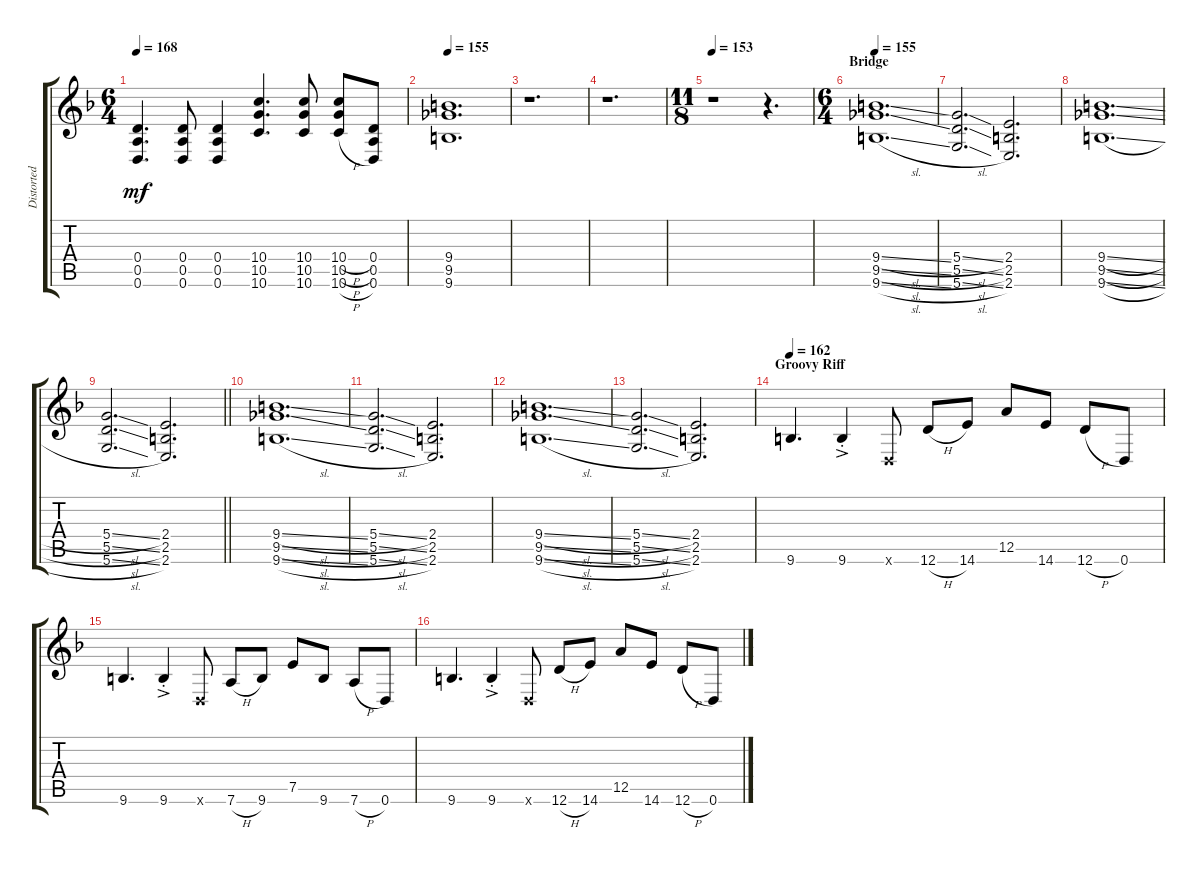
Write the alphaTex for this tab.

\track ("Distorted Center Guitar" "Distorted ") {instrument distortionguitar}
\staff {score tabs}
\tuning (E4 B3 G3 D3 A2 D2) {hide}
\ts (6 4)
\tempo 168
\clef g2
\ks dminor
(0.4 0.5 0.6).4{d dy mf} (0.4 0.5 0.6).8 (0.4 0.5 0.6).4 (10.4 10.5 10.6).4{d} (10.4 10.5 10.6).8 (10.4{h} 10.5{h} 10.6{h}).8 (0.4 0.5 0.6).8 |
\tempo 155
(9.4 9.5 9.6).1{d} |
r.1{d} |
r.1{d} |
\ts (11 8)
\tempo 153
r.1 r.4{d} |
\ts (6 4)
\section ("" "Bridge")
\tempo 155
(9.4{sl} 9.5{sl} 9.6{sl}).1{d} |
(5.4{sl} 5.5{sl} 5.6{sl}).2{d} (2.4 2.5 2.6).2{d} |
(9.4{sl} 9.5{sl} 9.6{sl}).1{d} |
\barLineRight lightlight
(5.4{sl} 5.5{sl} 5.6{sl}).2{d} (2.4 2.5 2.6).2{d} |
(9.4{sl} 9.5{sl} 9.6{sl}).1{d} |
(5.4{sl} 5.5{sl} 5.6{sl}).2{d} (2.4 2.5 2.6).2{d} |
(9.4{sl} 9.5{sl} 9.6{sl}).1{d} |
(5.4{sl} 5.5{sl} 5.6{sl}).2{d} (2.4 2.5 2.6).2{d} |
\section ("" "Groovy Riff")
\tempo 162
9.6.4{d} 9.6{ac st}.4 0.6{x}.8 12.6{h}.8 14.6.8 12.5.8 14.6.8 12.6{h}.8 0.6.8 |
9.6.4{d} 9.6{ac st}.4 0.6{x}.8 7.6{h}.8 9.6.8 7.5.8 9.6.8 7.6{h}.8 0.6.8 |
9.6.4{d} 9.6{ac st}.4 0.6{x}.8 12.6{h}.8 14.6.8 12.5.8 14.6.8 12.6{h}.8 0.6.8
